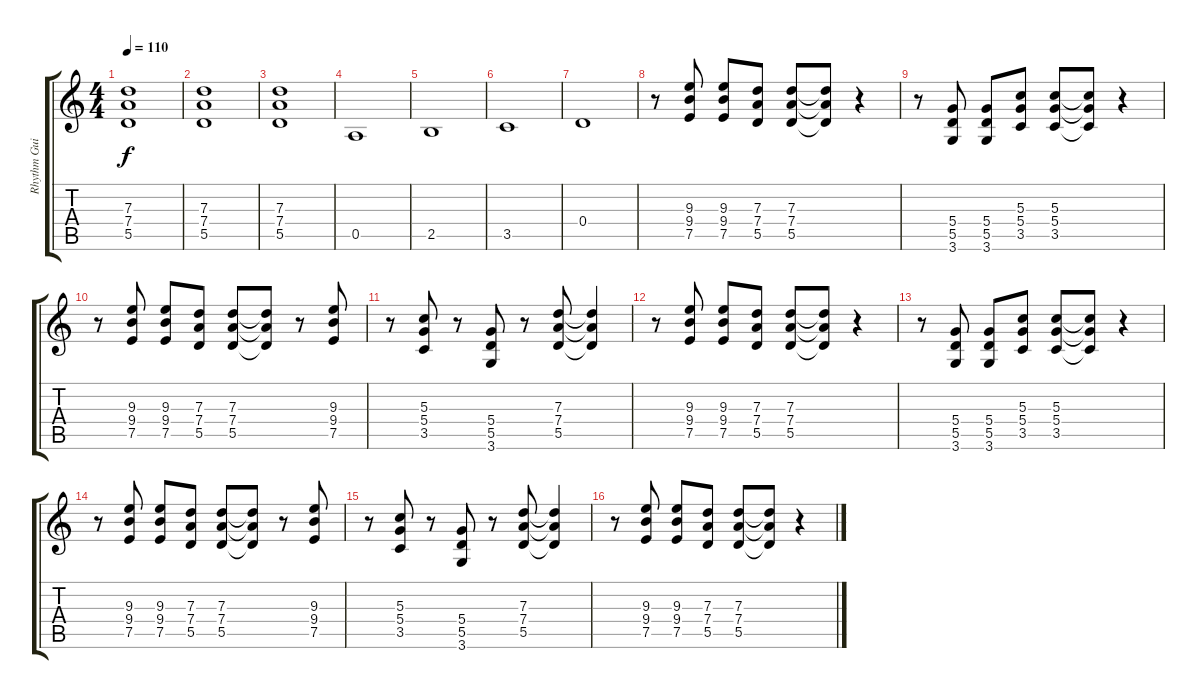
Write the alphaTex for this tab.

\track ("Rhythm Guitar" "Rhythm Gui") {instrument overdrivenguitar}
\staff {score tabs}
\tuning (E4 B3 G3 D3 A2 E2) {hide}
\ts (4 4)
\tempo 110
\clef g2
\ks c
(7.3 7.4 5.5).1{dy f} |
(7.3 7.4 5.5).1 |
(7.3 7.4 5.5).1 |
0.5.1 |
2.5.1 |
3.5.1 |
0.4.1 |
r.8 (9.3 9.4 7.5).8 (9.3 9.4 7.5).8 (7.3 7.4 5.5).8 (7.3 7.4 5.5).8 (7.3{t} 7.4{t} 5.5{t}).8 r.4 |
r.8 (5.4 5.5 3.6).8 (5.4 5.5 3.6).8 (5.3 5.4 3.5).8 (5.3 5.4 3.5).8 (5.3{t} 5.4{t} 3.5{t}).8 r.4 |
r.8 (9.3 9.4 7.5).8 (9.3 9.4 7.5).8 (7.3 7.4 5.5).8 (7.3 7.4 5.5).8 (7.3{t} 7.4{t} 5.5{t}).8 r.8 (9.3 9.4 7.5).8 |
r.8 (5.3 5.4 3.5).8 r.8 (5.4 5.5 3.6).8 r.8 (7.3 7.4 5.5).8 (7.3{t} 7.4{t} 5.5{t}).4 |
r.8 (9.3 9.4 7.5).8 (9.3 9.4 7.5).8 (7.3 7.4 5.5).8 (7.3 7.4 5.5).8 (7.3{t} 7.4{t} 5.5{t}).8 r.4 |
r.8 (5.4 5.5 3.6).8 (5.4 5.5 3.6).8 (5.3 5.4 3.5).8 (5.3 5.4 3.5).8 (5.3{t} 5.4{t} 3.5{t}).8 r.4 |
r.8 (9.3 9.4 7.5).8 (9.3 9.4 7.5).8 (7.3 7.4 5.5).8 (7.3 7.4 5.5).8 (7.3{t} 7.4{t} 5.5{t}).8 r.8 (9.3 9.4 7.5).8 |
r.8 (5.3 5.4 3.5).8 r.8 (5.4 5.5 3.6).8 r.8 (7.3 7.4 5.5).8 (7.3{t} 7.4{t} 5.5{t}).4 |
r.8 (9.3 9.4 7.5).8 (9.3 9.4 7.5).8 (7.3 7.4 5.5).8 (7.3 7.4 5.5).8 (7.3{t} 7.4{t} 5.5{t}).8 r.4
